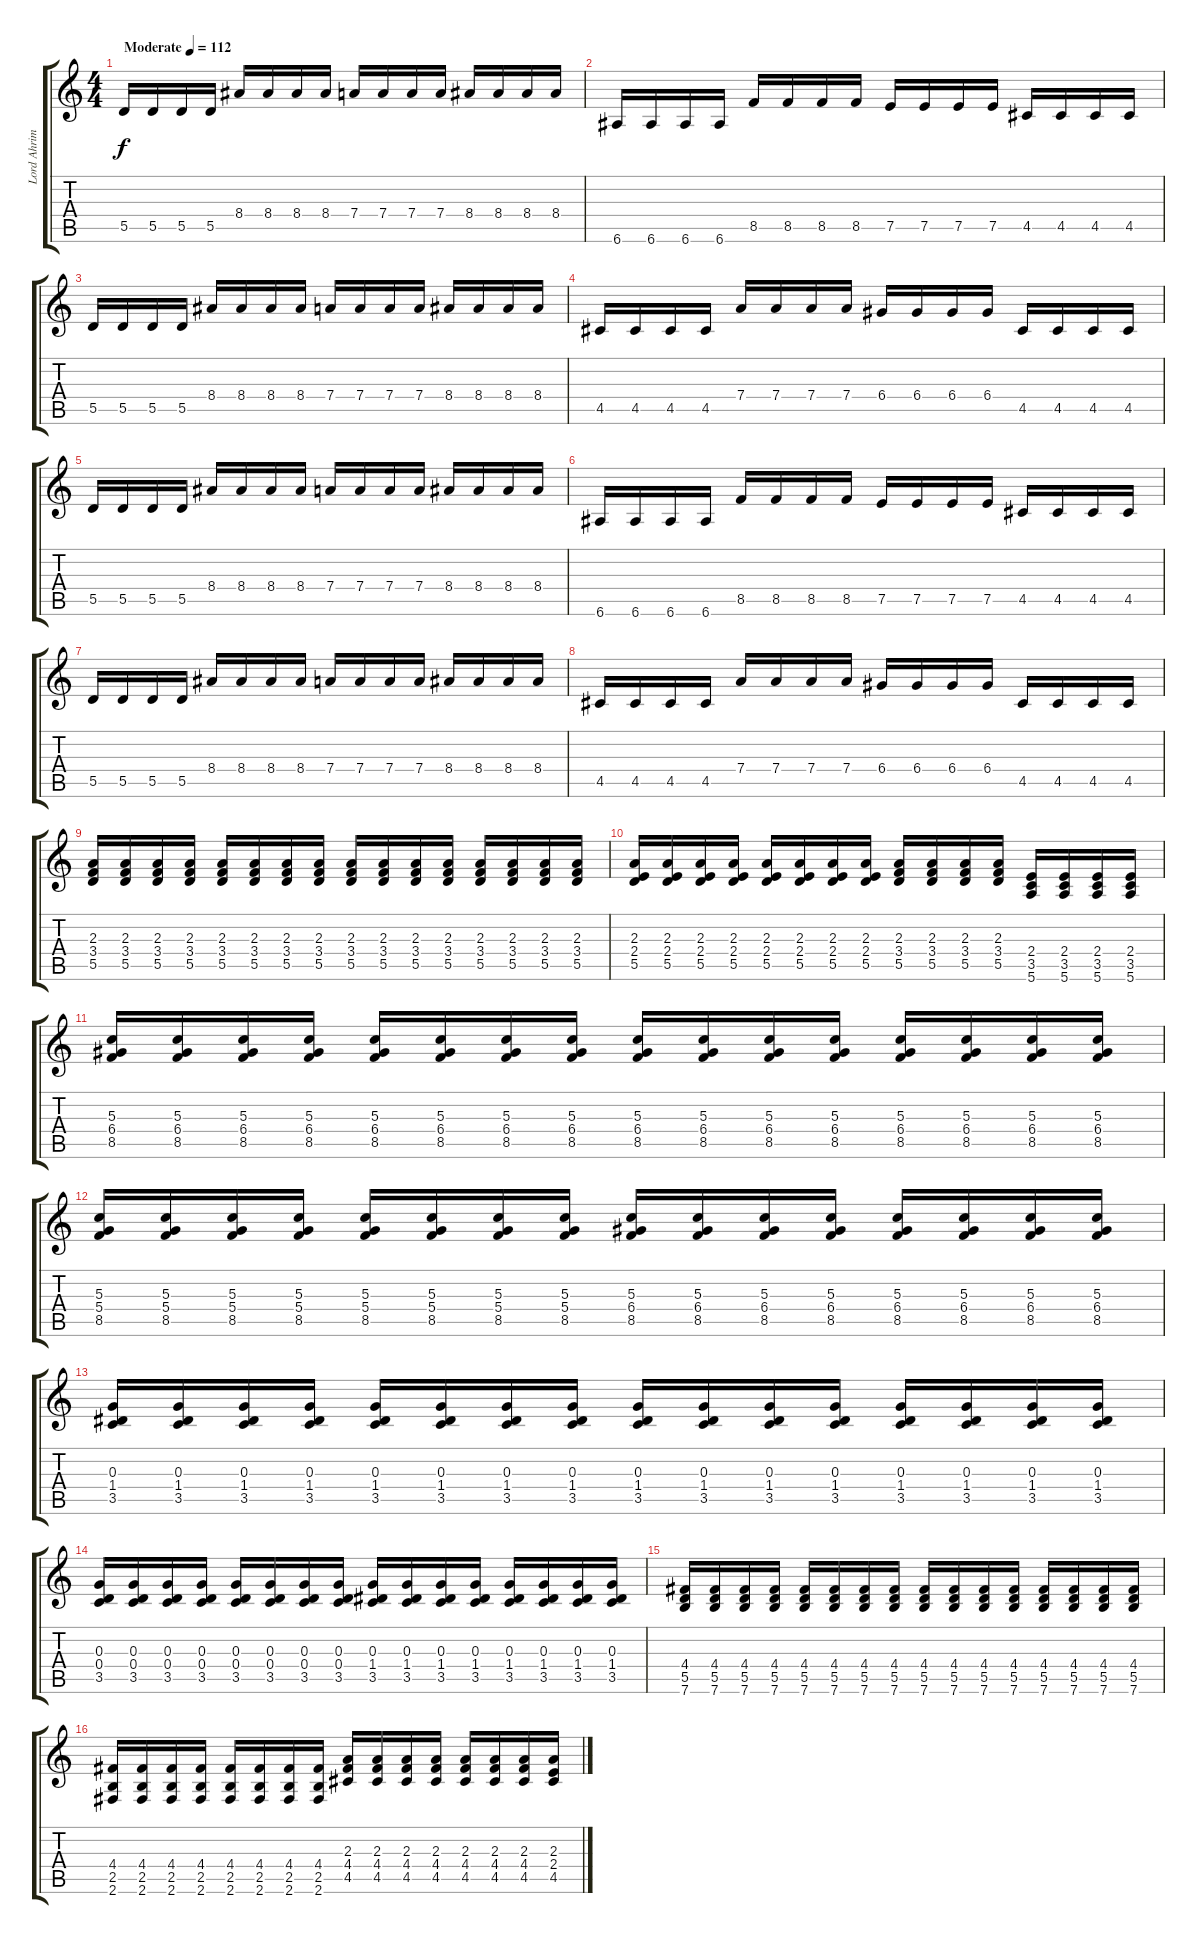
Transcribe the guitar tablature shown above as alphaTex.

\track ("Lord Ahriman" "Lord Ahrim") {instrument acousticguitarnylon}
\staff {score tabs}
\tuning (E4 B3 G3 D3 A2 E2) {hide}
\ts (4 4)
\tempo (112 "Moderate")
\clef g2
\ks c
5.5.16{dy f instrument acousticguitarnylon} 5.5.16 5.5.16 5.5.16 8.4.16 8.4.16 8.4.16 8.4.16 7.4.16 7.4.16 7.4.16 7.4.16 8.4.16 8.4.16 8.4.16 8.4.16 |
6.6.16 6.6.16 6.6.16 6.6.16 8.5.16 8.5.16 8.5.16 8.5.16 7.5.16 7.5.16 7.5.16 7.5.16 4.5.16 4.5.16 4.5.16 4.5.16 |
5.5.16 5.5.16 5.5.16 5.5.16 8.4.16 8.4.16 8.4.16 8.4.16 7.4.16 7.4.16 7.4.16 7.4.16 8.4.16 8.4.16 8.4.16 8.4.16 |
4.5.16 4.5.16 4.5.16 4.5.16 7.4.16 7.4.16 7.4.16 7.4.16 6.4.16 6.4.16 6.4.16 6.4.16 4.5.16 4.5.16 4.5.16 4.5.16 |
5.5.16 5.5.16 5.5.16 5.5.16 8.4.16 8.4.16 8.4.16 8.4.16 7.4.16 7.4.16 7.4.16 7.4.16 8.4.16 8.4.16 8.4.16 8.4.16 |
6.6.16 6.6.16 6.6.16 6.6.16 8.5.16 8.5.16 8.5.16 8.5.16 7.5.16 7.5.16 7.5.16 7.5.16 4.5.16 4.5.16 4.5.16 4.5.16 |
5.5.16 5.5.16 5.5.16 5.5.16 8.4.16 8.4.16 8.4.16 8.4.16 7.4.16 7.4.16 7.4.16 7.4.16 8.4.16 8.4.16 8.4.16 8.4.16 |
4.5.16 4.5.16 4.5.16 4.5.16 7.4.16 7.4.16 7.4.16 7.4.16 6.4.16 6.4.16 6.4.16 6.4.16 4.5.16 4.5.16 4.5.16 4.5.16 |
(2.3 3.4 5.5).16 (2.3 3.4 5.5).16 (2.3 3.4 5.5).16 (2.3 3.4 5.5).16 (2.3 3.4 5.5).16 (2.3 3.4 5.5).16 (2.3 3.4 5.5).16 (2.3 3.4 5.5).16 (2.3 3.4 5.5).16 (2.3 3.4 5.5).16 (2.3 3.4 5.5).16 (2.3 3.4 5.5).16 (2.3 3.4 5.5).16 (2.3 3.4 5.5).16 (2.3 3.4 5.5).16 (2.3 3.4 5.5).16 |
(2.3 2.4 5.5).16 (2.3 2.4 5.5).16 (2.3 2.4 5.5).16 (2.3 2.4 5.5).16 (2.3 2.4 5.5).16 (2.3 2.4 5.5).16 (2.3 2.4 5.5).16 (2.3 2.4 5.5).16 (2.3 3.4 5.5).16 (2.3 3.4 5.5).16 (2.3 3.4 5.5).16 (2.3 3.4 5.5).16 (2.4 3.5 5.6).16 (2.4 3.5 5.6).16 (2.4 3.5 5.6).16 (2.4 3.5 5.6).16 |
(5.3 6.4 8.5).16 (5.3 6.4 8.5).16 (5.3 6.4 8.5).16 (5.3 6.4 8.5).16 (5.3 6.4 8.5).16 (5.3 6.4 8.5).16 (5.3 6.4 8.5).16 (5.3 6.4 8.5).16 (5.3 6.4 8.5).16 (5.3 6.4 8.5).16 (5.3 6.4 8.5).16 (5.3 6.4 8.5).16 (5.3 6.4 8.5).16 (5.3 6.4 8.5).16 (5.3 6.4 8.5).16 (5.3 6.4 8.5).16 |
(5.3 5.4 8.5).16 (5.3 5.4 8.5).16 (5.3 5.4 8.5).16 (5.3 5.4 8.5).16 (5.3 5.4 8.5).16 (5.3 5.4 8.5).16 (5.3 5.4 8.5).16 (5.3 5.4 8.5).16 (5.3 6.4 8.5).16 (5.3 6.4 8.5).16 (5.3 6.4 8.5).16 (5.3 6.4 8.5).16 (5.3 6.4 8.5).16 (5.3 6.4 8.5).16 (5.3 6.4 8.5).16 (5.3 6.4 8.5).16 |
(0.3 1.4 3.5).16 (0.3 1.4 3.5).16 (0.3 1.4 3.5).16 (0.3 1.4 3.5).16 (0.3 1.4 3.5).16 (0.3 1.4 3.5).16 (0.3 1.4 3.5).16 (0.3 1.4 3.5).16 (0.3 1.4 3.5).16 (0.3 1.4 3.5).16 (0.3 1.4 3.5).16 (0.3 1.4 3.5).16 (0.3 1.4 3.5).16 (0.3 1.4 3.5).16 (0.3 1.4 3.5).16 (0.3 1.4 3.5).16 |
(0.3 0.4 3.5).16 (0.3 0.4 3.5).16 (0.3 0.4 3.5).16 (0.3 0.4 3.5).16 (0.3 0.4 3.5).16 (0.3 0.4 3.5).16 (0.3 0.4 3.5).16 (0.3 0.4 3.5).16 (0.3 1.4 3.5).16 (0.3 1.4 3.5).16 (0.3 1.4 3.5).16 (0.3 1.4 3.5).16 (0.3 1.4 3.5).16 (0.3 1.4 3.5).16 (0.3 1.4 3.5).16 (0.3 1.4 3.5).16 |
(4.4 5.5 7.6).16 (4.4 5.5 7.6).16 (4.4 5.5 7.6).16 (4.4 5.5 7.6).16 (4.4 5.5 7.6).16 (4.4 5.5 7.6).16 (4.4 5.5 7.6).16 (4.4 5.5 7.6).16 (4.4 5.5 7.6).16 (4.4 5.5 7.6).16 (4.4 5.5 7.6).16 (4.4 5.5 7.6).16 (4.4 5.5 7.6).16 (4.4 5.5 7.6).16 (4.4 5.5 7.6).16 (4.4 5.5 7.6).16 |
(4.4 2.5 2.6).16 (4.4 2.5 2.6).16 (4.4 2.5 2.6).16 (4.4 2.5 2.6).16 (4.4 2.5 2.6).16 (4.4 2.5 2.6).16 (4.4 2.5 2.6).16 (4.4 2.5 2.6).16 (2.3 4.4 4.5).16 (2.3 4.4 4.5).16 (2.3 4.4 4.5).16 (2.3 4.4 4.5).16 (2.3 4.4 4.5).16 (2.3 4.4 4.5).16 (2.3 4.4 4.5).16 (2.3 2.4 4.5).16
